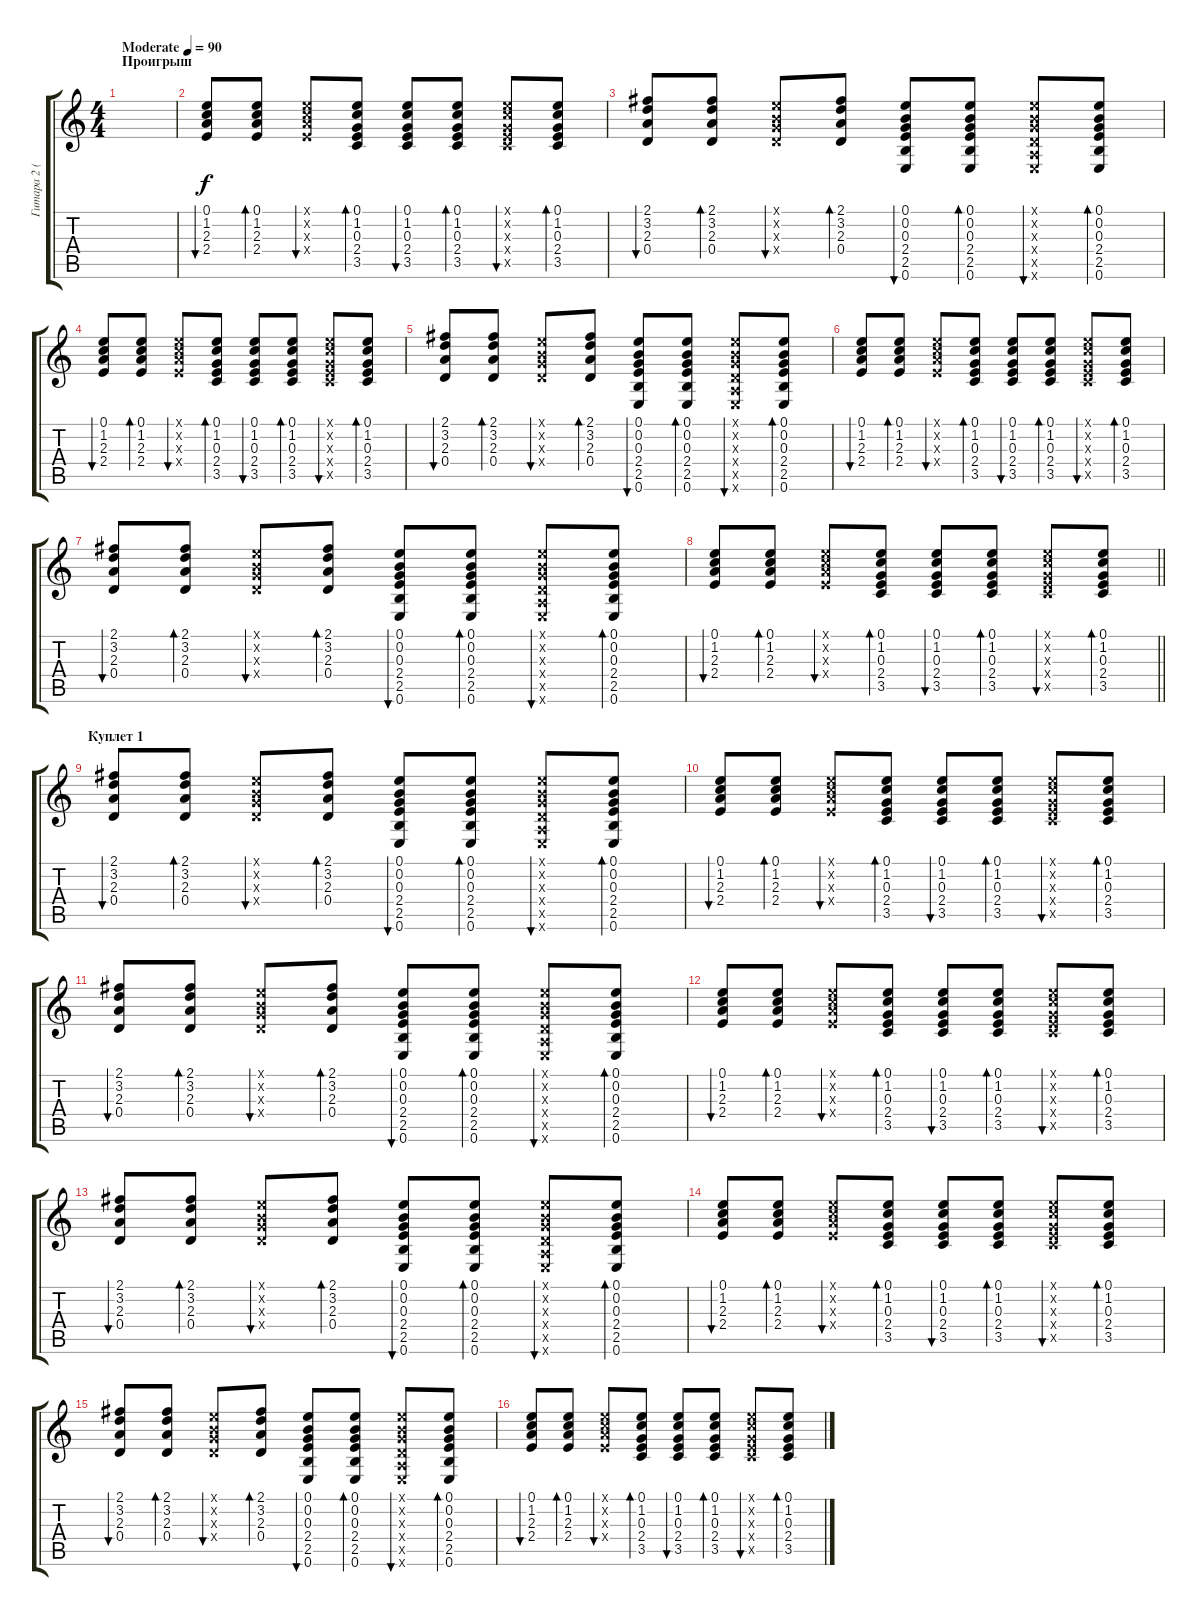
\track ("Гитара 2 (акустика)" "Гитара 2 (") {instrument acousticguitarsteel}
\staff {score tabs}
\tuning (E4 B3 G3 D3 A2 E2) {hide}
\ts (4 4)
\section ("" "Проигрыш")
\tempo (90 "Moderate")
\clef g2
\ks c
|
(0.1 1.2 2.3 2.4).8{bu 60} (0.1 1.2 2.3 2.4).8{bd 60} (0.1{x} 1.2{x} 2.3{x} 2.4{x}).8{bu 60} (0.1 1.2 0.3 2.4 3.5).8{bd 60} (0.1 1.2 0.3 2.4 3.5).8{bu 60} (0.1 1.2 0.3 2.4 3.5).8{bd 60} (0.1{x} 1.2{x} 0.3{x} 2.4{x} 3.5{x}).8{bu 60} (0.1 1.2 0.3 2.4 3.5).8{bd 60} |
(2.1 3.2 2.3 0.4).8{bu 60} (2.1 3.2 2.3 0.4).8{bd 60} (0.1{x} 0.2{x} 0.3{x} 0.4{x}).8{bu 60} (2.1 3.2 2.3 0.4).8{bd 60} (0.1 0.2 0.3 2.4 2.5 0.6).8{bu 60} (0.1 0.2 0.3 2.4 2.5 0.6).8{bd 60} (0.1{x} 0.2{x} 0.3{x} 0.4{x} 0.5{x} 0.6{x}).8{bu 60} (0.1 0.2 0.3 2.4 2.5 0.6).8{bd 60} |
(0.1 1.2 2.3 2.4).8{bu 60} (0.1 1.2 2.3 2.4).8{bd 60} (0.1{x} 1.2{x} 2.3{x} 2.4{x}).8{bu 60} (0.1 1.2 0.3 2.4 3.5).8{bd 60} (0.1 1.2 0.3 2.4 3.5).8{bu 60} (0.1 1.2 0.3 2.4 3.5).8{bd 60} (0.1{x} 1.2{x} 0.3{x} 2.4{x} 3.5{x}).8{bu 60} (0.1 1.2 0.3 2.4 3.5).8{bd 60} |
(2.1 3.2 2.3 0.4).8{bu 60} (2.1 3.2 2.3 0.4).8{bd 60} (0.1{x} 0.2{x} 0.3{x} 0.4{x}).8{bu 60} (2.1 3.2 2.3 0.4).8{bd 60} (0.1 0.2 0.3 2.4 2.5 0.6).8{bu 60} (0.1 0.2 0.3 2.4 2.5 0.6).8{bd 60} (0.1{x} 0.2{x} 0.3{x} 0.4{x} 0.5{x} 0.6{x}).8{bu 60} (0.1 0.2 0.3 2.4 2.5 0.6).8{bd 60} |
(0.1 1.2 2.3 2.4).8{bu 60} (0.1 1.2 2.3 2.4).8{bd 60} (0.1{x} 1.2{x} 2.3{x} 2.4{x}).8{bu 60} (0.1 1.2 0.3 2.4 3.5).8{bd 60} (0.1 1.2 0.3 2.4 3.5).8{bu 60} (0.1 1.2 0.3 2.4 3.5).8{bd 60} (0.1{x} 1.2{x} 0.3{x} 2.4{x} 3.5{x}).8{bu 60} (0.1 1.2 0.3 2.4 3.5).8{bd 60} |
(2.1 3.2 2.3 0.4).8{bu 60} (2.1 3.2 2.3 0.4).8{bd 60} (0.1{x} 0.2{x} 0.3{x} 0.4{x}).8{bu 60} (2.1 3.2 2.3 0.4).8{bd 60} (0.1 0.2 0.3 2.4 2.5 0.6).8{bu 60} (0.1 0.2 0.3 2.4 2.5 0.6).8{bd 60} (0.1{x} 0.2{x} 0.3{x} 0.4{x} 0.5{x} 0.6{x}).8{bu 60} (0.1 0.2 0.3 2.4 2.5 0.6).8{bd 60} |
\barLineRight lightlight
(0.1 1.2 2.3 2.4).8{bu 60} (0.1 1.2 2.3 2.4).8{bd 60} (0.1{x} 1.2{x} 2.3{x} 2.4{x}).8{bu 60} (0.1 1.2 0.3 2.4 3.5).8{bd 60} (0.1 1.2 0.3 2.4 3.5).8{bu 60} (0.1 1.2 0.3 2.4 3.5).8{bd 60} (0.1{x} 1.2{x} 0.3{x} 2.4{x} 3.5{x}).8{bu 60} (0.1 1.2 0.3 2.4 3.5).8{bd 60} |
\section ("" "Куплет 1")
(2.1 3.2 2.3 0.4).8{bu 60} (2.1 3.2 2.3 0.4).8{bd 60} (0.1{x} 0.2{x} 0.3{x} 0.4{x}).8{bu 60} (2.1 3.2 2.3 0.4).8{bd 60} (0.1 0.2 0.3 2.4 2.5 0.6).8{bu 60} (0.1 0.2 0.3 2.4 2.5 0.6).8{bd 60} (0.1{x} 0.2{x} 0.3{x} 0.4{x} 0.5{x} 0.6{x}).8{bu 60} (0.1 0.2 0.3 2.4 2.5 0.6).8{bd 60} |
(0.1 1.2 2.3 2.4).8{bu 60} (0.1 1.2 2.3 2.4).8{bd 60} (0.1{x} 1.2{x} 2.3{x} 2.4{x}).8{bu 60} (0.1 1.2 0.3 2.4 3.5).8{bd 60} (0.1 1.2 0.3 2.4 3.5).8{bu 60} (0.1 1.2 0.3 2.4 3.5).8{bd 60} (0.1{x} 1.2{x} 0.3{x} 2.4{x} 3.5{x}).8{bu 60} (0.1 1.2 0.3 2.4 3.5).8{bd 60} |
(2.1 3.2 2.3 0.4).8{bu 60} (2.1 3.2 2.3 0.4).8{bd 60} (0.1{x} 0.2{x} 0.3{x} 0.4{x}).8{bu 60} (2.1 3.2 2.3 0.4).8{bd 60} (0.1 0.2 0.3 2.4 2.5 0.6).8{bu 60} (0.1 0.2 0.3 2.4 2.5 0.6).8{bd 60} (0.1{x} 0.2{x} 0.3{x} 0.4{x} 0.5{x} 0.6{x}).8{bu 60} (0.1 0.2 0.3 2.4 2.5 0.6).8{bd 60} |
(0.1 1.2 2.3 2.4).8{bu 60} (0.1 1.2 2.3 2.4).8{bd 60} (0.1{x} 1.2{x} 2.3{x} 2.4{x}).8{bu 60} (0.1 1.2 0.3 2.4 3.5).8{bd 60} (0.1 1.2 0.3 2.4 3.5).8{bu 60} (0.1 1.2 0.3 2.4 3.5).8{bd 60} (0.1{x} 1.2{x} 0.3{x} 2.4{x} 3.5{x}).8{bu 60} (0.1 1.2 0.3 2.4 3.5).8{bd 60} |
(2.1 3.2 2.3 0.4).8{bu 60} (2.1 3.2 2.3 0.4).8{bd 60} (0.1{x} 0.2{x} 0.3{x} 0.4{x}).8{bu 60} (2.1 3.2 2.3 0.4).8{bd 60} (0.1 0.2 0.3 2.4 2.5 0.6).8{bu 60} (0.1 0.2 0.3 2.4 2.5 0.6).8{bd 60} (0.1{x} 0.2{x} 0.3{x} 0.4{x} 0.5{x} 0.6{x}).8{bu 60} (0.1 0.2 0.3 2.4 2.5 0.6).8{bd 60} |
(0.1 1.2 2.3 2.4).8{bu 60} (0.1 1.2 2.3 2.4).8{bd 60} (0.1{x} 1.2{x} 2.3{x} 2.4{x}).8{bu 60} (0.1 1.2 0.3 2.4 3.5).8{bd 60} (0.1 1.2 0.3 2.4 3.5).8{bu 60} (0.1 1.2 0.3 2.4 3.5).8{bd 60} (0.1{x} 1.2{x} 0.3{x} 2.4{x} 3.5{x}).8{bu 60} (0.1 1.2 0.3 2.4 3.5).8{bd 60} |
(2.1 3.2 2.3 0.4).8{bu 60} (2.1 3.2 2.3 0.4).8{bd 60} (0.1{x} 0.2{x} 0.3{x} 0.4{x}).8{bu 60} (2.1 3.2 2.3 0.4).8{bd 60} (0.1 0.2 0.3 2.4 2.5 0.6).8{bu 60} (0.1 0.2 0.3 2.4 2.5 0.6).8{bd 60} (0.1{x} 0.2{x} 0.3{x} 0.4{x} 0.5{x} 0.6{x}).8{bu 60} (0.1 0.2 0.3 2.4 2.5 0.6).8{bd 60} |
(0.1 1.2 2.3 2.4).8{bu 60} (0.1 1.2 2.3 2.4).8{bd 60} (0.1{x} 1.2{x} 2.3{x} 2.4{x}).8{bu 60} (0.1 1.2 0.3 2.4 3.5).8{bd 60} (0.1 1.2 0.3 2.4 3.5).8{bu 60} (0.1 1.2 0.3 2.4 3.5).8{bd 60} (0.1{x} 1.2{x} 0.3{x} 2.4{x} 3.5{x}).8{bu 60} (0.1 1.2 0.3 2.4 3.5).8{bd 60}
